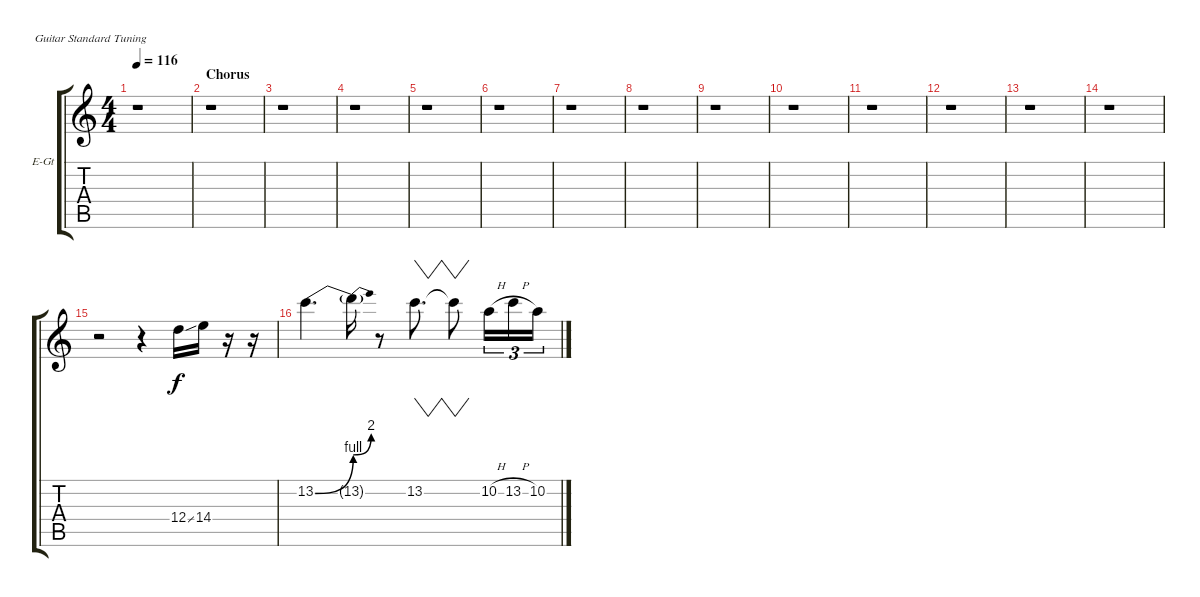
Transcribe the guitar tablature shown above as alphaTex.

\bracketExtendMode groupsimilarinstruments
\firstSystemTrackNameOrientation horizontal
\otherSystemsTrackNameOrientation horizontal
\track ("George Lynch Leads" "E-Gt") {instrument overdrivenguitar}
\staff {score tabs}
\tuning (E4 B3 G3 D3 A2 E2)
\ts (4 4)
\tempo 116
\clef g2
\ks c
r.1{dy f} |
\section ("" "Chorus")
r.1 |
r.1 |
r.1 |
r.1 |
r.1 |
r.1 |
r.1 |
r.1 |
r.1 |
r.1 |
r.1 |
r.1 |
r.1 |
r.2 r.4 12.4{ss}.16 14.4.16 r.16 r.16 |
13.2{be (bend 0 0 15 4)}.4{d} 13.2{be (bend 0 4 40.199999999999996 8) t}.16 r.8 13.2.8{vw d} 13.2{t}.8{vw} 10.2{h}.16{tu (3 2)} 13.2{h}.16{tu (3 2)} 10.2.16{tu (3 2)}
